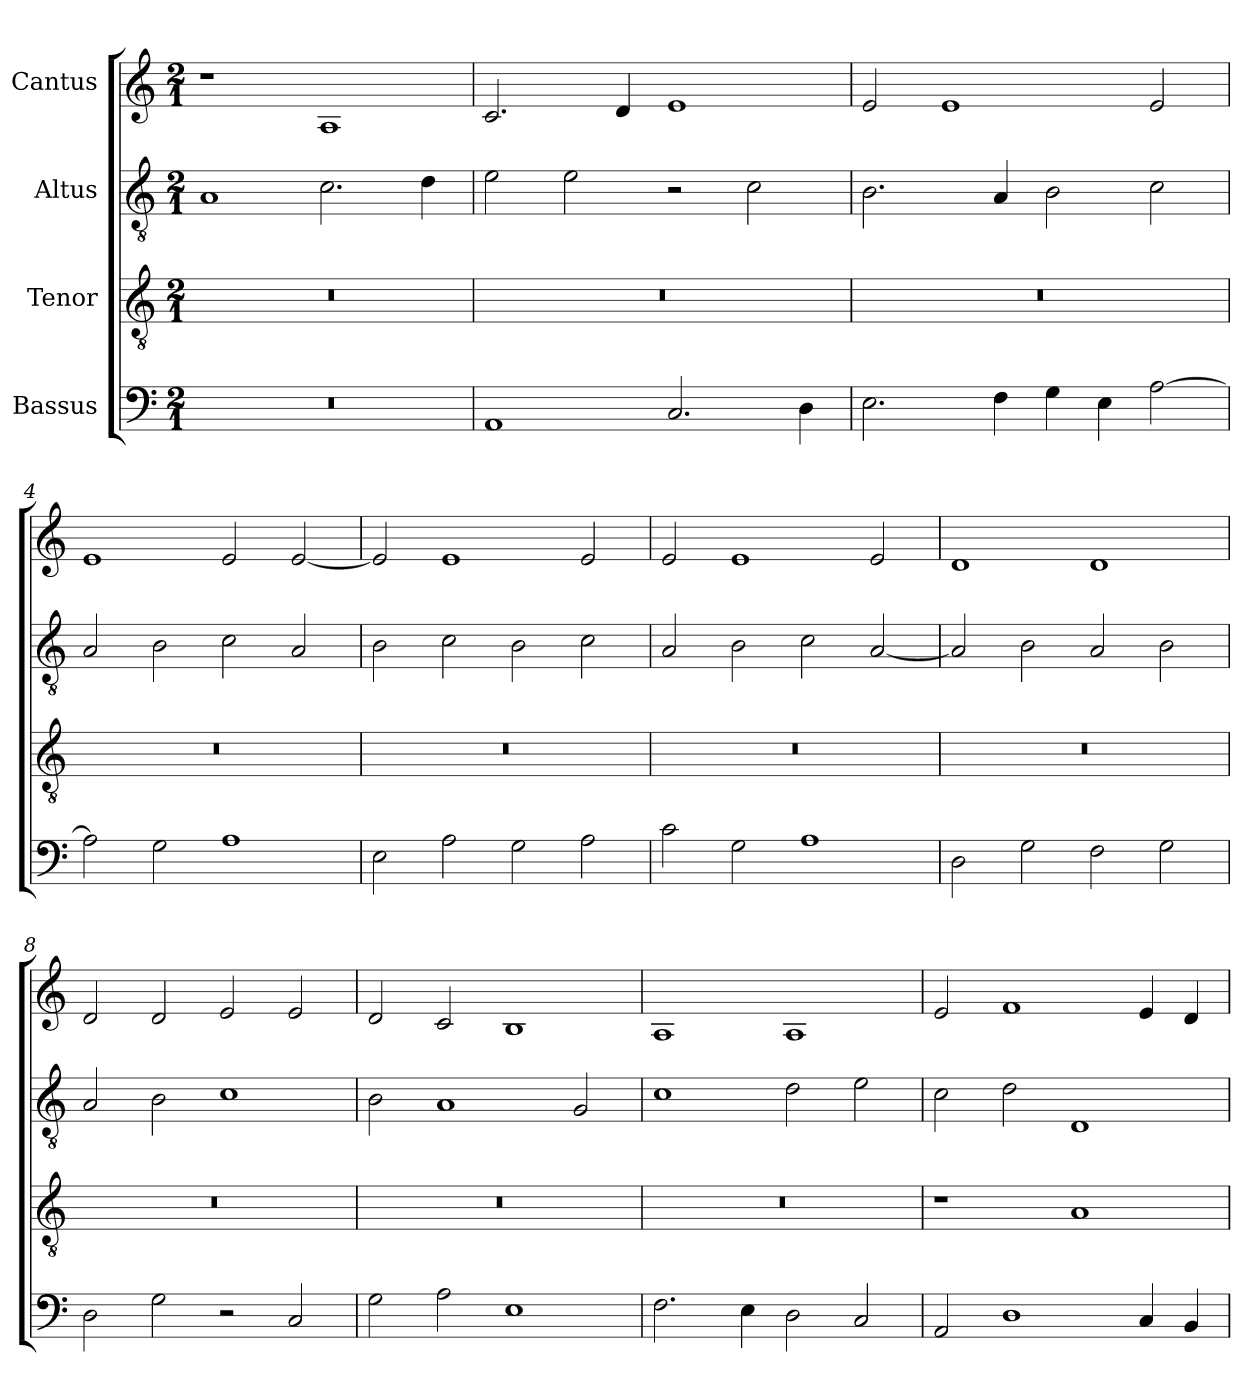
**kern	**kern	**kern	**kern
*part4	*part3	*part2	*part1
*staff4	*staff3	*staff2	*staff1
*I"Bassus	*I"Tenor	*I"Altus	*I"Cantus
!!LO:PB:g=z
*clefF4	*clefGv2	*clefGv2	*clefG2
*	*ITrd7c12	*ITrd7c12	*
*k[]	*k[]	*k[]	*k[]
*C:	*C:	*C:	*C:
*M2/1	*M2/1	*M2/1	*M2/1
*MM320	*MM320	*MM320	*MM320
=1	=1	=1	=1
!LO:N:vis=1	!LO:N:vis=1	!	!
0r	0r	1AAi	1r
.	.	2.Ci\	1Ai
.	.	4Di\	.
=2	=2	=2	=2
!	!LO:N:vis=1	!	!
1AAi	0r	2Ei\	2.ci/
.	.	2Ei\	.
.	.	.	4di/
2.Ci/	.	2r	1ei
.	.	2Ci\	.
4Di\	.	.	.
=3	=3	=3	=3
!	!LO:N:vis=1	!	!
2.Ei\	0r	2.BBi\	2ei/
.	.	.	1ei
4Fi\	.	4AAi/	.
4Gi\	.	2BBi\	.
4Ei\	.	.	.
[>2Ai\	.	2Ci\	2ei/
=4	=4	=4	=4
!	!LO:N:vis=1	!	!
2Ai\]	0r	2AAi/	1ei
2Gi\	.	2BBi\	.
1Ai	.	2Ci\	2ei/
.	.	2AAi/	[<2ei/
=5	=5	=5	=5
!	!LO:N:vis=1	!	!
2Ei\	0r	2BBi\	2ei/]
2Ai\	.	2Ci\	1ei
2Gi\	.	2BBi\	.
2Ai\	.	2Ci\	2ei/
!!LO:LB:g=z
=6	=6	=6	=6
!	!LO:N:vis=1	!	!
2ci\	0r	2AAi/	2ei/
2Gi\	.	2BBi\	1ei
1Ai	.	2Ci\	.
.	.	[<2AAi/	2ei/
=7	=7	=7	=7
!	!LO:N:vis=1	!	!
2Di\	0r	2AAi/]	1di
2Gi\	.	2BBi\	.
2Fi\	.	2AAi/	1di
2Gi\	.	2BBi\	.
=8	=8	=8	=8
!	!LO:N:vis=1	!	!
2Di\	0r	2AAi/	2di/
2Gi\	.	2BBi\	2di/
2r	.	1Ci	2ei/
2Ci/	.	.	2ei/
=9	=9	=9	=9
!	!LO:N:vis=1	!	!
2Gi\	0r	2BBi\	2di/
2Ai\	.	1AAi	2ci/
1Ei	.	.	1Bi
.	.	2GGi/	.
=10	=10	=10	=10
!	!LO:N:vis=1	!	!
2.Fi\	0r	1Ci	1Ai
4Ei\	.	.	.
2Di\	.	2Di\	1Ai
2Ci/	.	2Ei\	.
!!LO:LB:g=z
=11	=11	=11	=11
2AAi/	1r	2Ci\	2ei/
1Di	.	2Di\	1fi
.	1AAi	1DDi	.
4Ci/	.	.	4ei/
4BBi/	.	.	4di/
=	=	=	=
*-	*-	*-	*-
